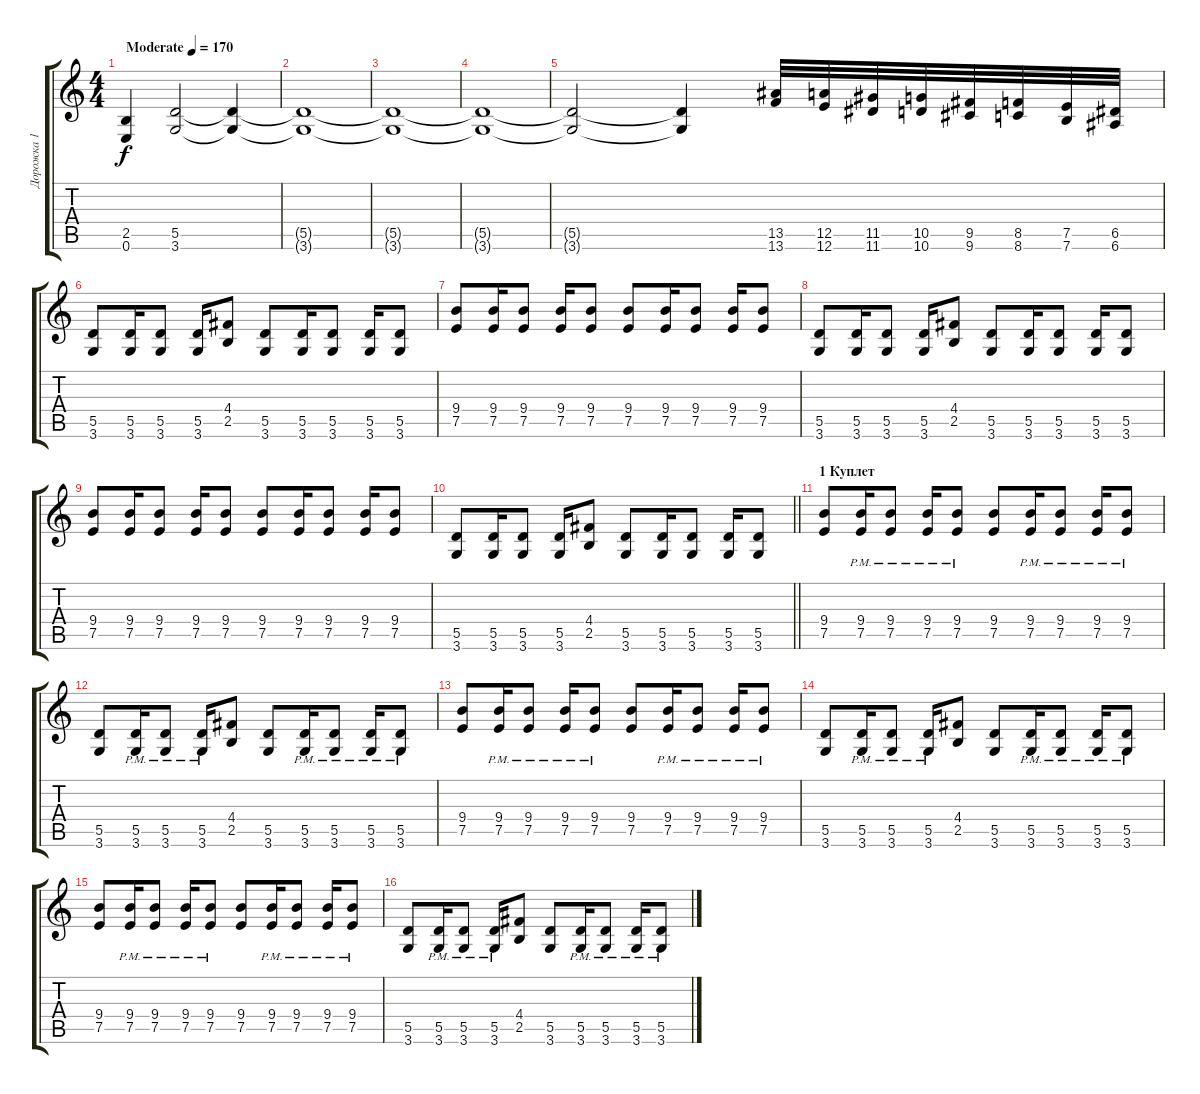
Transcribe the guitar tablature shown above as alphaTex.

\track ("Дорожка 1" "Дорожка 1") {instrument distortionguitar}
\staff {score tabs}
\tuning (E4 B3 G3 D3 A2 E2) {hide}
\ts (4 4)
\tempo (170 "Moderate")
\clef g2
\ks c
(2.5 0.6).4{dy f instrument distortionguitar} (5.5 3.6).2 (5.5{t} 3.6{t}).4 |
(5.5{t} 3.6{t}).1 |
(5.5{t} 3.6{t}).1 |
(5.5{t} 3.6{t}).1 |
(5.5{t} 3.6{t}).2 (5.5{t} 3.6{t}).4 (13.5 13.6).32 (12.5 12.6).32 (11.5 11.6).32 (10.5 10.6).32 (9.5 9.6).32 (8.5 8.6).32 (7.5 7.6).32 (6.5 6.6).32 |
(5.5 3.6).8 (5.5 3.6).16 (5.5 3.6).8 (5.5 3.6).16 (4.4 2.5).8 (5.5 3.6).8 (5.5 3.6).16 (5.5 3.6).8 (5.5 3.6).16 (5.5 3.6).8 |
(9.4 7.5).8 (9.4 7.5).16 (9.4 7.5).8 (9.4 7.5).16 (9.4 7.5).8 (9.4 7.5).8 (9.4 7.5).16 (9.4 7.5).8 (9.4 7.5).16 (9.4 7.5).8 |
(5.5 3.6).8 (5.5 3.6).16 (5.5 3.6).8 (5.5 3.6).16 (4.4 2.5).8 (5.5 3.6).8 (5.5 3.6).16 (5.5 3.6).8 (5.5 3.6).16 (5.5 3.6).8 |
(9.4 7.5).8 (9.4 7.5).16 (9.4 7.5).8 (9.4 7.5).16 (9.4 7.5).8 (9.4 7.5).8 (9.4 7.5).16 (9.4 7.5).8 (9.4 7.5).16 (9.4 7.5).8 |
\barLineRight lightlight
(5.5 3.6).8 (5.5 3.6).16 (5.5 3.6).8 (5.5 3.6).16 (4.4 2.5).8 (5.5 3.6).8 (5.5 3.6).16 (5.5 3.6).8 (5.5 3.6).16 (5.5 3.6).8 |
\section ("" "1 Куплет")
(9.4 7.5).8 (9.4{pm} 7.5{pm}).16 (9.4{pm} 7.5{pm}).8 (9.4{pm} 7.5{pm}).16 (9.4{pm} 7.5{pm}).8 (9.4 7.5).8 (9.4{pm} 7.5{pm}).16 (9.4{pm} 7.5{pm}).8 (9.4{pm} 7.5{pm}).16 (9.4{pm} 7.5{pm}).8 |
(5.5 3.6).8 (5.5{pm} 3.6{pm}).16 (5.5{pm} 3.6{pm}).8 (5.5{pm} 3.6{pm}).16 (4.4 2.5).8 (5.5 3.6).8 (5.5{pm} 3.6{pm}).16 (5.5{pm} 3.6{pm}).8 (5.5{pm} 3.6{pm}).16 (5.5{pm} 3.6{pm}).8 |
(9.4 7.5).8 (9.4{pm} 7.5{pm}).16 (9.4{pm} 7.5{pm}).8 (9.4{pm} 7.5{pm}).16 (9.4{pm} 7.5{pm}).8 (9.4 7.5).8 (9.4{pm} 7.5{pm}).16 (9.4{pm} 7.5{pm}).8 (9.4{pm} 7.5{pm}).16 (9.4{pm} 7.5{pm}).8 |
(5.5 3.6).8 (5.5{pm} 3.6{pm}).16 (5.5{pm} 3.6{pm}).8 (5.5{pm} 3.6{pm}).16 (4.4 2.5).8 (5.5 3.6).8 (5.5{pm} 3.6{pm}).16 (5.5{pm} 3.6{pm}).8 (5.5{pm} 3.6{pm}).16 (5.5{pm} 3.6{pm}).8 |
(9.4 7.5).8 (9.4{pm} 7.5{pm}).16 (9.4{pm} 7.5{pm}).8 (9.4{pm} 7.5{pm}).16 (9.4{pm} 7.5{pm}).8 (9.4 7.5).8 (9.4{pm} 7.5{pm}).16 (9.4{pm} 7.5{pm}).8 (9.4{pm} 7.5{pm}).16 (9.4{pm} 7.5{pm}).8 |
(5.5 3.6).8 (5.5{pm} 3.6{pm}).16 (5.5{pm} 3.6{pm}).8 (5.5{pm} 3.6{pm}).16 (4.4 2.5).8 (5.5 3.6).8 (5.5{pm} 3.6{pm}).16 (5.5{pm} 3.6{pm}).8 (5.5{pm} 3.6{pm}).16 (5.5{pm} 3.6{pm}).8
